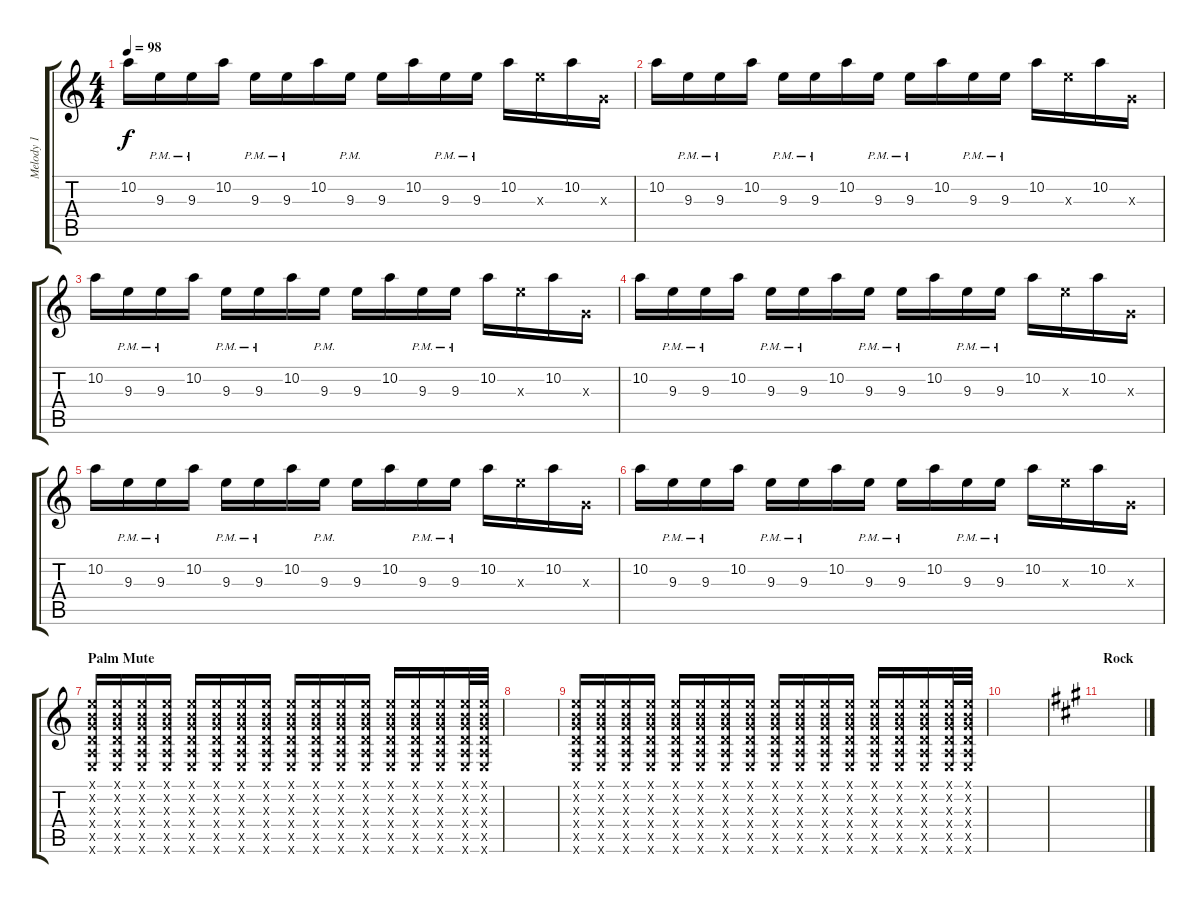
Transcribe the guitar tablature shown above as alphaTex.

\track ("Melody 1" "Melody 1") {instrument overdrivenguitar}
\staff {score tabs}
\tuning (E4 B3 G3 D3 A2 E2) {hide}
\ts (4 4)
\tempo 98
\clef g2
\ks c
10.2.16{dy f} 9.3{pm}.16 9.3{pm}.16 10.2.16 9.3{pm}.16 9.3{pm}.16 10.2.16 9.3{pm}.16 9.3.16 10.2.16 9.3{pm}.16 9.3{pm}.16 10.2.16 9.3{x}.16 10.2.16 0.3{x}.16 |
10.2.16 9.3{pm}.16 9.3{pm}.16 10.2.16 9.3{pm}.16 9.3{pm}.16 10.2.16 9.3{pm}.16 9.3{pm}.16 10.2.16 9.3{pm}.16 9.3{pm}.16 10.2.16 9.3{x}.16 10.2.16 0.3{x}.16 |
10.2.16 9.3{pm}.16 9.3{pm}.16 10.2.16 9.3{pm}.16 9.3{pm}.16 10.2.16 9.3{pm}.16 9.3.16 10.2.16 9.3{pm}.16 9.3{pm}.16 10.2.16 9.3{x}.16 10.2.16 0.3{x}.16 |
10.2.16 9.3{pm}.16 9.3{pm}.16 10.2.16 9.3{pm}.16 9.3{pm}.16 10.2.16 9.3{pm}.16 9.3{pm}.16 10.2.16 9.3{pm}.16 9.3{pm}.16 10.2.16 9.3{x}.16 10.2.16 0.3{x}.16 |
10.2.16 9.3{pm}.16 9.3{pm}.16 10.2.16 9.3{pm}.16 9.3{pm}.16 10.2.16 9.3{pm}.16 9.3.16 10.2.16 9.3{pm}.16 9.3{pm}.16 10.2.16 9.3{x}.16 10.2.16 0.3{x}.16 |
10.2.16 9.3{pm}.16 9.3{pm}.16 10.2.16 9.3{pm}.16 9.3{pm}.16 10.2.16 9.3{pm}.16 9.3{pm}.16 10.2.16 9.3{pm}.16 9.3{pm}.16 10.2.16 9.3{x}.16 10.2.16 0.3{x}.16 |
\section ("" "Palm Mute")
(0.1{x} 0.2{x} 0.3{x} 0.4{x} 0.5{x} 0.6{x}).16 (0.1{x} 0.2{x} 0.3{x} 0.4{x} 0.5{x} 0.6{x}).16 (0.1{x} 0.2{x} 0.3{x} 0.4{x} 0.5{x} 0.6{x}).16 (0.1{x} 0.2{x} 0.3{x} 0.4{x} 0.5{x} 0.6{x}).16 (0.1{x} 0.2{x} 0.3{x} 0.4{x} 0.5{x} 0.6{x}).16 (0.1{x} 0.2{x} 0.3{x} 0.4{x} 0.5{x} 0.6{x}).16 (0.1{x} 0.2{x} 0.3{x} 0.4{x} 0.5{x} 0.6{x}).16 (0.1{x} 0.2{x} 0.3{x} 0.4{x} 0.5{x} 0.6{x}).16 (0.1{x} 0.2{x} 0.3{x} 0.4{x} 0.5{x} 0.6{x}).16 (0.1{x} 0.2{x} 0.3{x} 0.4{x} 0.5{x} 0.6{x}).16 (0.1{x} 0.2{x} 0.3{x} 0.4{x} 0.5{x} 0.6{x}).16 (0.1{x} 0.2{x} 0.3{x} 0.4{x} 0.5{x} 0.6{x}).16 (0.1{x} 0.2{x} 0.3{x} 0.4{x} 0.5{x} 0.6{x}).16 (0.1{x} 0.2{x} 0.3{x} 0.4{x} 0.5{x} 0.6{x}).16 (0.1{x} 0.2{x} 0.3{x} 0.4{x} 0.5{x} 0.6{x}).16 (0.1{x} 0.2{x} 0.3{x} 0.4{x} 0.5{x} 0.6{x}).32 (0.1{x} 0.2{x} 0.3{x} 0.4{x} 0.5{x} 0.6{x}).32 |
|
(0.1{x} 0.2{x} 0.3{x} 0.4{x} 0.5{x} 0.6{x}).16 (0.1{x} 0.2{x} 0.3{x} 0.4{x} 0.5{x} 0.6{x}).16 (0.1{x} 0.2{x} 0.3{x} 0.4{x} 0.5{x} 0.6{x}).16 (0.1{x} 0.2{x} 0.3{x} 0.4{x} 0.5{x} 0.6{x}).16 (0.1{x} 0.2{x} 0.3{x} 0.4{x} 0.5{x} 0.6{x}).16 (0.1{x} 0.2{x} 0.3{x} 0.4{x} 0.5{x} 0.6{x}).16 (0.1{x} 0.2{x} 0.3{x} 0.4{x} 0.5{x} 0.6{x}).16 (0.1{x} 0.2{x} 0.3{x} 0.4{x} 0.5{x} 0.6{x}).16 (0.1{x} 0.2{x} 0.3{x} 0.4{x} 0.5{x} 0.6{x}).16 (0.1{x} 0.2{x} 0.3{x} 0.4{x} 0.5{x} 0.6{x}).16 (0.1{x} 0.2{x} 0.3{x} 0.4{x} 0.5{x} 0.6{x}).16 (0.1{x} 0.2{x} 0.3{x} 0.4{x} 0.5{x} 0.6{x}).16 (0.1{x} 0.2{x} 0.3{x} 0.4{x} 0.5{x} 0.6{x}).16 (0.1{x} 0.2{x} 0.3{x} 0.4{x} 0.5{x} 0.6{x}).16 (0.1{x} 0.2{x} 0.3{x} 0.4{x} 0.5{x} 0.6{x}).16 (0.1{x} 0.2{x} 0.3{x} 0.4{x} 0.5{x} 0.6{x}).32 (0.1{x} 0.2{x} 0.3{x} 0.4{x} 0.5{x} 0.6{x}).32 |
|
\section ("" "Rock")
\ks a
